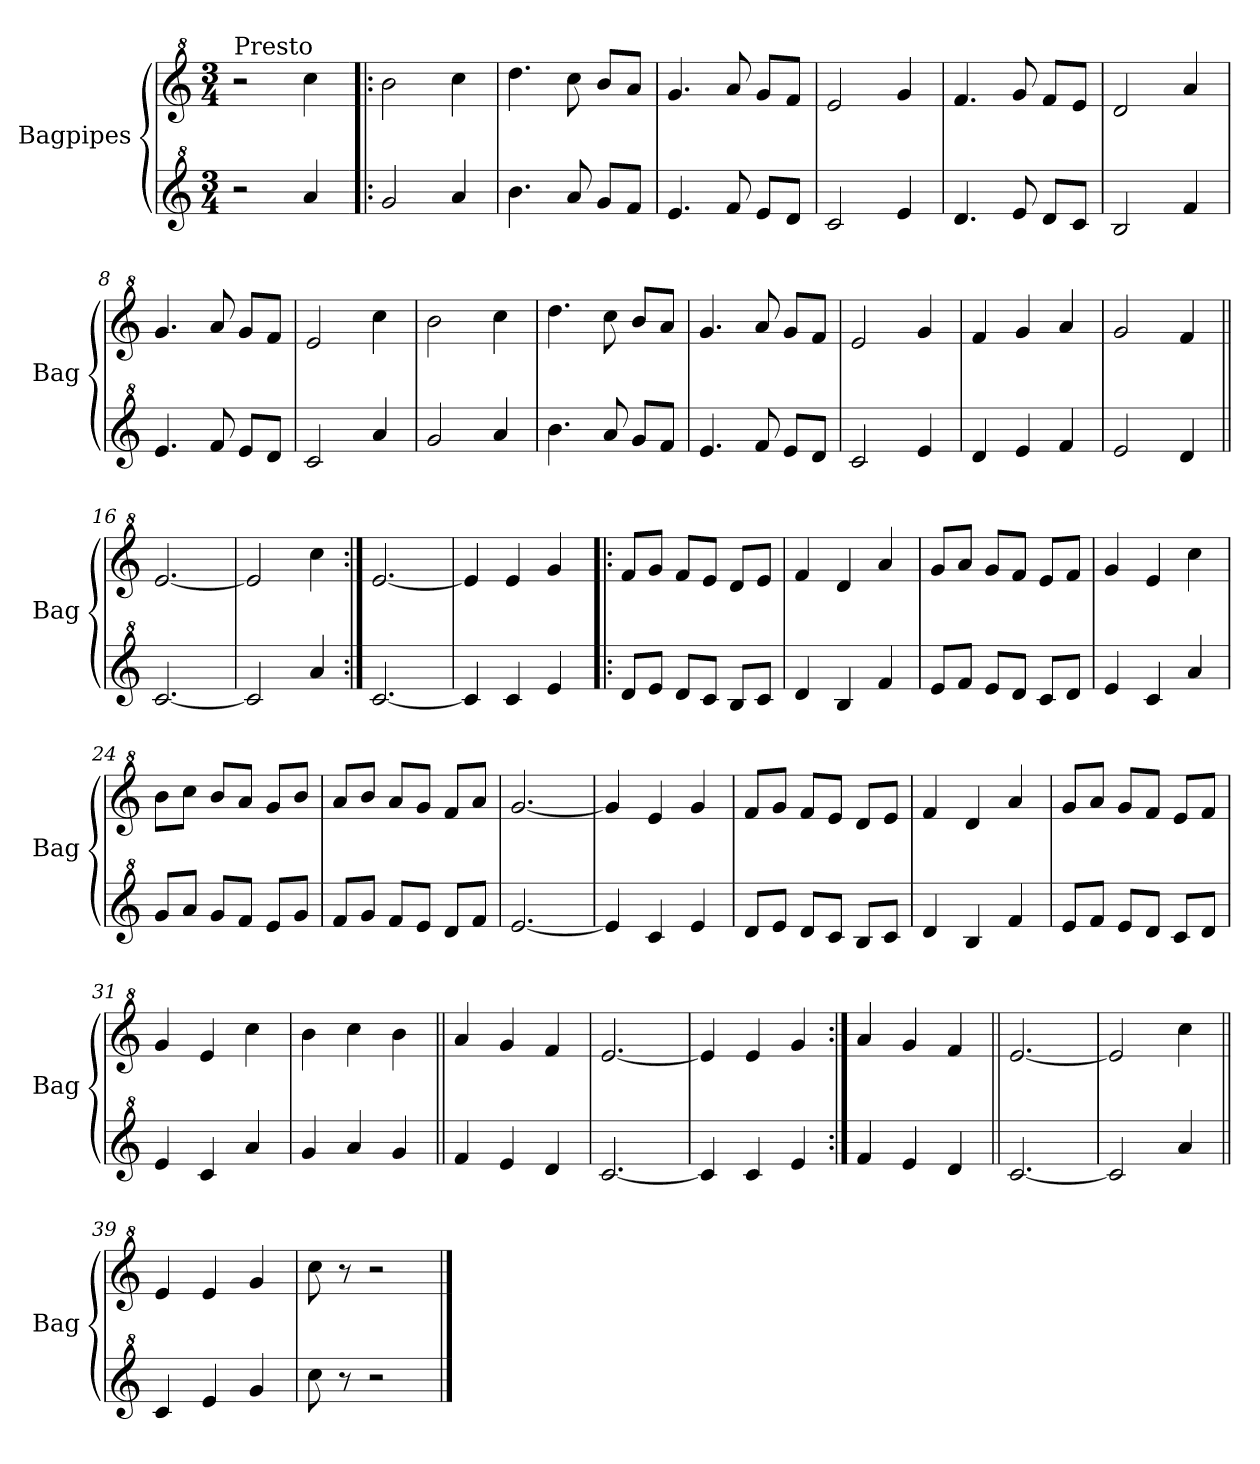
**kern	**kern
*part2	*part1
*staff2	*staff1
*I"Bagpipes	*I"Bagpipes
*I'Bag	*I'Bag
*clefG^2	*clefG^2
*k[]	*k[]
*C:	*C:
*M3/4	*M3/4
=1	=1
!	!LO:TX:a:t=Presto
2r	2r
4aa/	4ccc\
=2!|:	=2!|:
2gg/	2bb\
4aa/	4ccc\
=3	=3
4.bb\	4.ddd\
8aa/	8ccc\
8gg/L	8bb/L
8ff/J	8aa/J
=4	=4
4.ee/	4.gg/
8ff/	8aa/
8ee/L	8gg/L
8dd/J	8ff/J
=5	=5
2cc/	2ee/
4ee/	4gg/
=6	=6
4.dd/	4.ff/
8ee/	8gg/
8dd/L	8ff/L
8cc/J	8ee/J
=7	=7
2b/	2dd/
4ff/	4aa/
=8	=8
4.ee/	4.gg/
8ff/	8aa/
8ee/L	8gg/L
8dd/J	8ff/J
=9	=9
2cc/	2ee/
4aa/	4ccc\
=10	=10
2gg/	2bb\
4aa/	4ccc\
=11	=11
4.bb\	4.ddd\
8aa/	8ccc\
8gg/L	8bb/L
8ff/J	8aa/J
!!LO:LB:g=z
=12	=12
4.ee/	4.gg/
8ff/	8aa/
8ee/L	8gg/L
8dd/J	8ff/J
=13	=13
2cc/	2ee/
4ee/	4gg/
=14	=14
4dd/	4ff/
4ee/	4gg/
4ff/	4aa/
=15	=15
2ee/	2gg/
4dd/	4ff/
=16||	=16||
[2.cc/	[2.ee/
=17	=17
2cc/]	2ee/]
4aa/	4ccc\
=18:|!	=18:|!
[2.cc/	[2.ee/
=19	=19
4cc/]	4ee/]
4cc/	4ee/
4ee/	4gg/
=20!|:	=20!|:
8dd/L	8ff/L
8ee/J	8gg/J
8dd/L	8ff/L
8cc/J	8ee/J
8b/L	8dd/L
8cc/J	8ee/J
=21	=21
4dd/	4ff/
4b/	4dd/
4ff/	4aa/
=22	=22
8ee/L	8gg/L
8ff/J	8aa/J
8ee/L	8gg/L
8dd/J	8ff/J
8cc/L	8ee/L
8dd/J	8ff/J
=23	=23
4ee/	4gg/
4cc/	4ee/
4aa/	4ccc\
!!LO:LB:g=z
=24	=24
8gg/L	8bb\L
8aa/J	8ccc\J
8gg/L	8bb/L
8ff/J	8aa/J
8ee/L	8gg/L
8gg/J	8bb/J
=25	=25
8ff/L	8aa/L
8gg/J	8bb/J
8ff/L	8aa/L
8ee/J	8gg/J
8dd/L	8ff/L
8ff/J	8aa/J
=26	=26
[2.ee/	[2.gg/
=27	=27
4ee/]	4gg/]
4cc/	4ee/
4ee/	4gg/
=28	=28
8dd/L	8ff/L
8ee/J	8gg/J
8dd/L	8ff/L
8cc/J	8ee/J
8b/L	8dd/L
8cc/J	8ee/J
=29	=29
4dd/	4ff/
4b/	4dd/
4ff/	4aa/
=30	=30
8ee/L	8gg/L
8ff/J	8aa/J
8ee/L	8gg/L
8dd/J	8ff/J
8cc/L	8ee/L
8dd/J	8ff/J
=31	=31
4ee/	4gg/
4cc/	4ee/
4aa/	4ccc\
=32	=32
4gg/	4bb\
4aa/	4ccc\
4gg/	4bb\
=33||	=33||
4ff/	4aa/
4ee/	4gg/
4dd/	4ff/
=34	=34
[2.cc/	[2.ee/
!!LO:LB:g=z
=35	=35
4cc/]	4ee/]
4cc/	4ee/
4ee/	4gg/
=36:|!	=36:|!
4ff/	4aa/
4ee/	4gg/
4dd/	4ff/
=37||	=37||
[2.cc/	[2.ee/
=38	=38
2cc/]	2ee/]
4aa/	4ccc\
=39||	=39||
4cc/	4ee/
4ee/	4ee/
4gg/	4gg/
=40	=40
8ccc\	8ccc\
8r	8r
2r	2r
==	==
*-	*-
